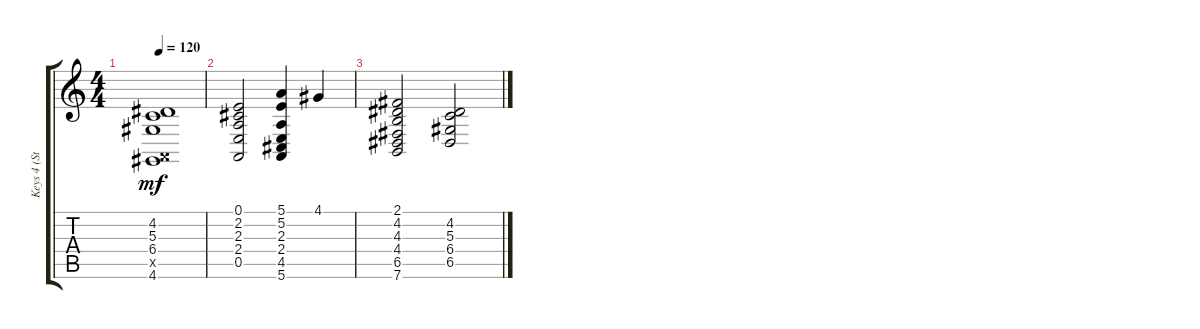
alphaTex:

\track ("Keys 4 (Str. Ens.)" "Keys 4 (St") {instrument synthstrings1}
\staff {score tabs}
\tuning (E4 B3 G3 D3 A2 E2) {hide}
\ts (4 4)
\tempo 120
\clef g2
\ks c
(4.2 5.3 6.4 0.5{x} 4.6).1{dy mf} |
(0.1 2.2 2.3 2.4 0.5).2 (5.1 5.2 2.3 2.4 4.5 5.6).4 4.1.4 |
(2.1 4.2 4.3 4.4 6.5 7.6).2 (4.2 5.3 6.4 6.5).2
